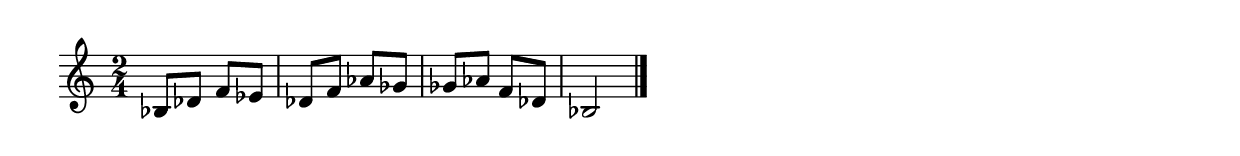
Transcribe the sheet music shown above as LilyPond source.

\version "2.18.2"
\header {
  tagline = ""
}

\score {

\new Staff \relative c' {
   \clef treble
   \time 2/4
   bes8 des f   ees |
   des  f   aes ges |
   ges  aes f   des |
   bes2             \bar "|."
}

\layout {
    %  ragged-last = ##t
    %  line-width = 150\mm
    indent = 0\mm
}

%\midi {
%     \tempo 4 = 130
%}

} %score

